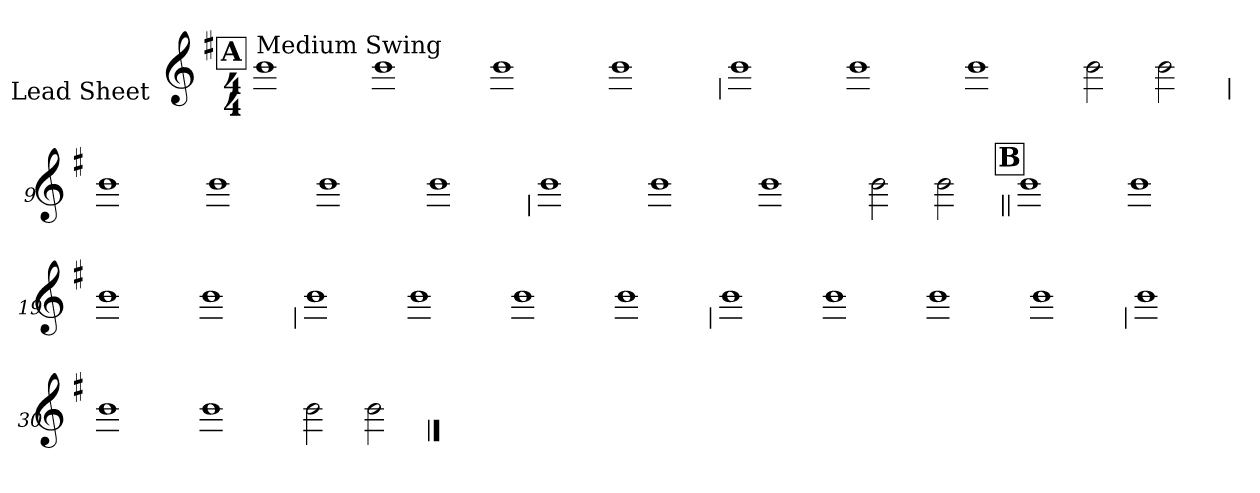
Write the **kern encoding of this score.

**kern
*part1
*staff1
*I"Lead Sheet
*stria0
*clefG2
*k[f#]
*G:
*M4/4
!!LO:REH:place=s1:a:t=A
=1||
!LO:TX:a:t=Medium Swing
1b
=2-
1b
=3-
1b
=4-
1b
!!LO:LB:g=z
=5
1b
=6-
1b
=7-
1b
=8-
2b
2b
!!LO:LB:g=z
=9
1b
=10-
1b
=11-
1b
=12-
1b
!!LO:LB:g=z
=13
1b
=14-
1b
=15-
1b
=16-
2b
2b
!!LO:LB:g=z
!!LO:REH:place=s1:a:t=B
=17||
1b
=18-
1b
=19-
1b
=20-
1b
!!LO:LB:g=z
=21
1b
=22-
1b
=23-
1b
=24-
1b
!!LO:LB:g=z
=25
1b
=26-
1b
=27-
1b
=28-
1b
!!LO:LB:g=z
=29
1b
=30-
1b
=31-
1b
=32-
2b
2b
==
*-
